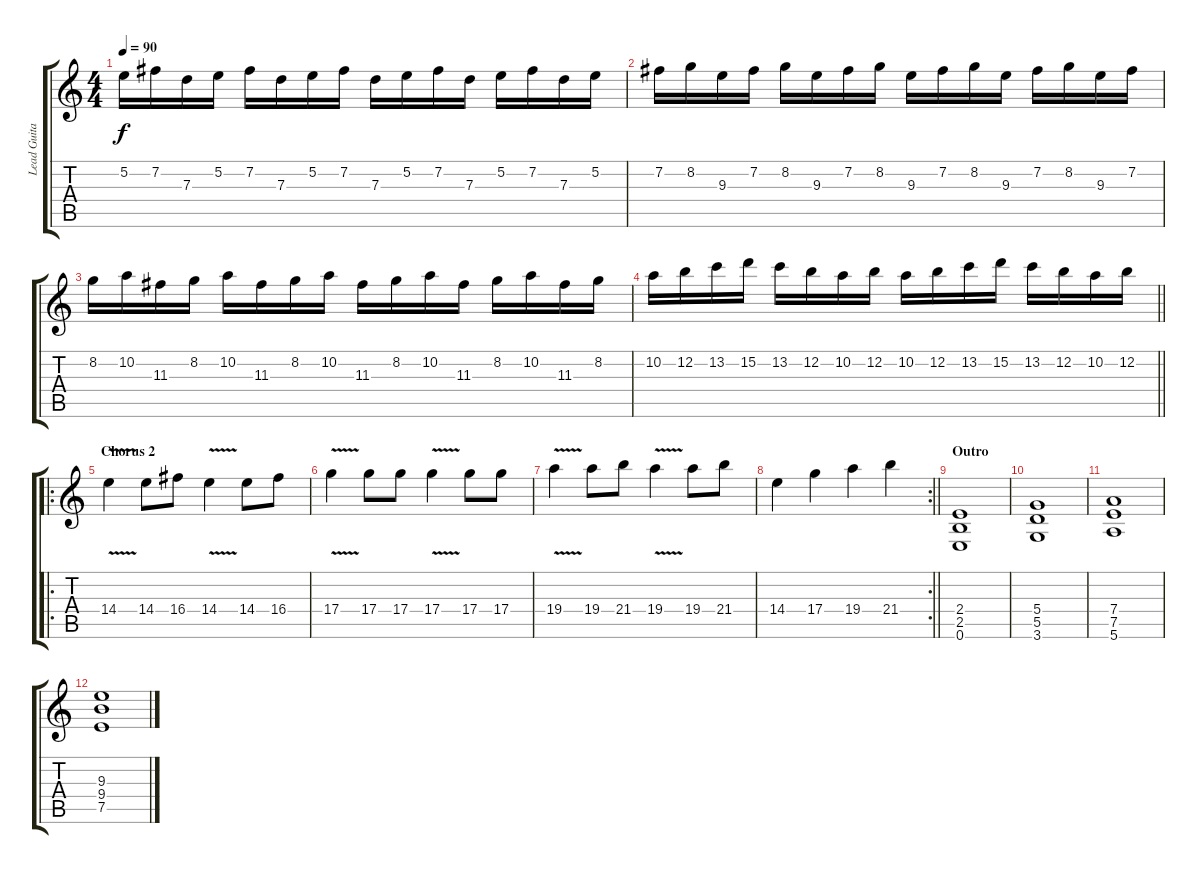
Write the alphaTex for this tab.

\track ("Lead Guitar" "Lead Guita") {instrument distortionguitar}
\staff {score tabs}
\tuning (E4 B3 G3 D3 A2 E2) {hide}
\ts (4 4)
\tempo 90
\clef g2
\ks c
5.2.16{dy f instrument distortionguitar} 7.2.16 7.3.16 5.2.16 7.2.16 7.3.16 5.2.16 7.2.16 7.3.16 5.2.16 7.2.16 7.3.16 5.2.16 7.2.16 7.3.16 5.2.16 |
7.2.16 8.2.16 9.3.16 7.2.16 8.2.16 9.3.16 7.2.16 8.2.16 9.3.16 7.2.16 8.2.16 9.3.16 7.2.16 8.2.16 9.3.16 7.2.16 |
8.2.16 10.2.16 11.3.16 8.2.16 10.2.16 11.3.16 8.2.16 10.2.16 11.3.16 8.2.16 10.2.16 11.3.16 8.2.16 10.2.16 11.3.16 8.2.16 |
\barLineRight lightlight
10.2.16 12.2.16 13.2.16 15.2.16 13.2.16 12.2.16 10.2.16 12.2.16 10.2.16 12.2.16 13.2.16 15.2.16 13.2.16 12.2.16 10.2.16 12.2.16 |
\ro
\section ("" "Chorus 2")
14.4{v}.4 14.4.8 16.4.8 14.4{v}.4 14.4.8 16.4.8 |
17.4{v}.4 17.4.8 17.4.8 17.4{v}.4 17.4.8 17.4.8 |
19.4{v}.4 19.4.8 21.4.8 19.4{v}.4 19.4.8 21.4.8 |
\rc 2
\barLineRight lightlight
14.4.4 17.4.4 19.4.4 21.4.4 |
\section ("" "Outro")
(2.4 2.5 0.6).1 |
(5.4 5.5 3.6).1 |
(7.4 7.5 5.6).1 |
(9.3 9.4 7.5).1
